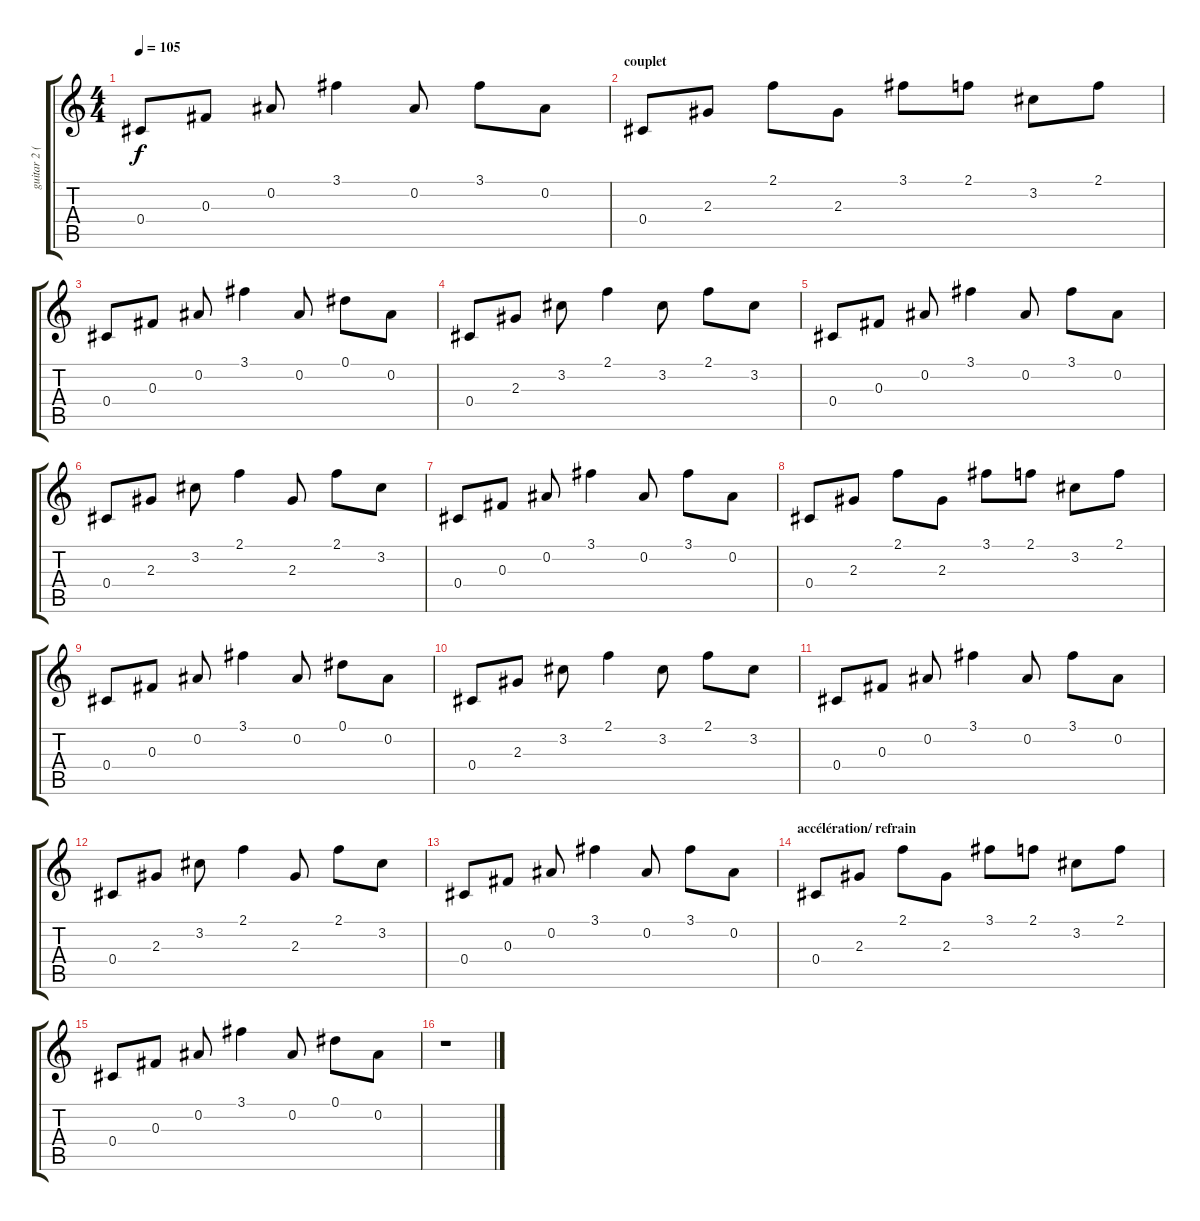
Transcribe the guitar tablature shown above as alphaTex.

\track ("guitar 2 ( Eb)" "guitar 2 (") {instrument electricguitarclean}
\staff {score tabs}
\tuning (Eb4 Bb3 Gb3 Db3 Ab2 Eb2) {hide}
\ts (4 4)
\tempo 105
\clef g2
\ks c
0.4.8{dy f} 0.3.8 0.2.8 3.1.4 0.2.8 3.1.8 0.2.8 |
\section ("" "couplet ")
0.4.8 2.3.8 2.1.8 2.3.8 3.1.8 2.1.8 3.2.8 2.1.8 |
0.4.8 0.3.8 0.2.8 3.1.4 0.2.8 0.1.8 0.2.8 |
0.4.8 2.3.8 3.2.8 2.1.4 3.2.8 2.1.8 3.2.8 |
0.4.8 0.3.8 0.2.8 3.1.4 0.2.8 3.1.8 0.2.8 |
0.4.8 2.3.8 3.2.8 2.1.4 2.3.8 2.1.8 3.2.8 |
0.4.8 0.3.8 0.2.8 3.1.4 0.2.8 3.1.8 0.2.8 |
0.4.8 2.3.8 2.1.8 2.3.8 3.1.8 2.1.8 3.2.8 2.1.8 |
0.4.8 0.3.8 0.2.8 3.1.4 0.2.8 0.1.8 0.2.8 |
0.4.8 2.3.8 3.2.8 2.1.4 3.2.8 2.1.8 3.2.8 |
0.4.8 0.3.8 0.2.8 3.1.4 0.2.8 3.1.8 0.2.8 |
0.4.8 2.3.8 3.2.8 2.1.4 2.3.8 2.1.8 3.2.8 |
0.4.8 0.3.8 0.2.8 3.1.4 0.2.8 3.1.8 0.2.8 |
\section ("" "accélération/ refrain")
0.4.8 2.3.8 2.1.8 2.3.8 3.1.8 2.1.8 3.2.8 2.1.8 |
0.4.8 0.3.8 0.2.8 3.1.4 0.2.8 0.1.8 0.2.8 |
r.1
